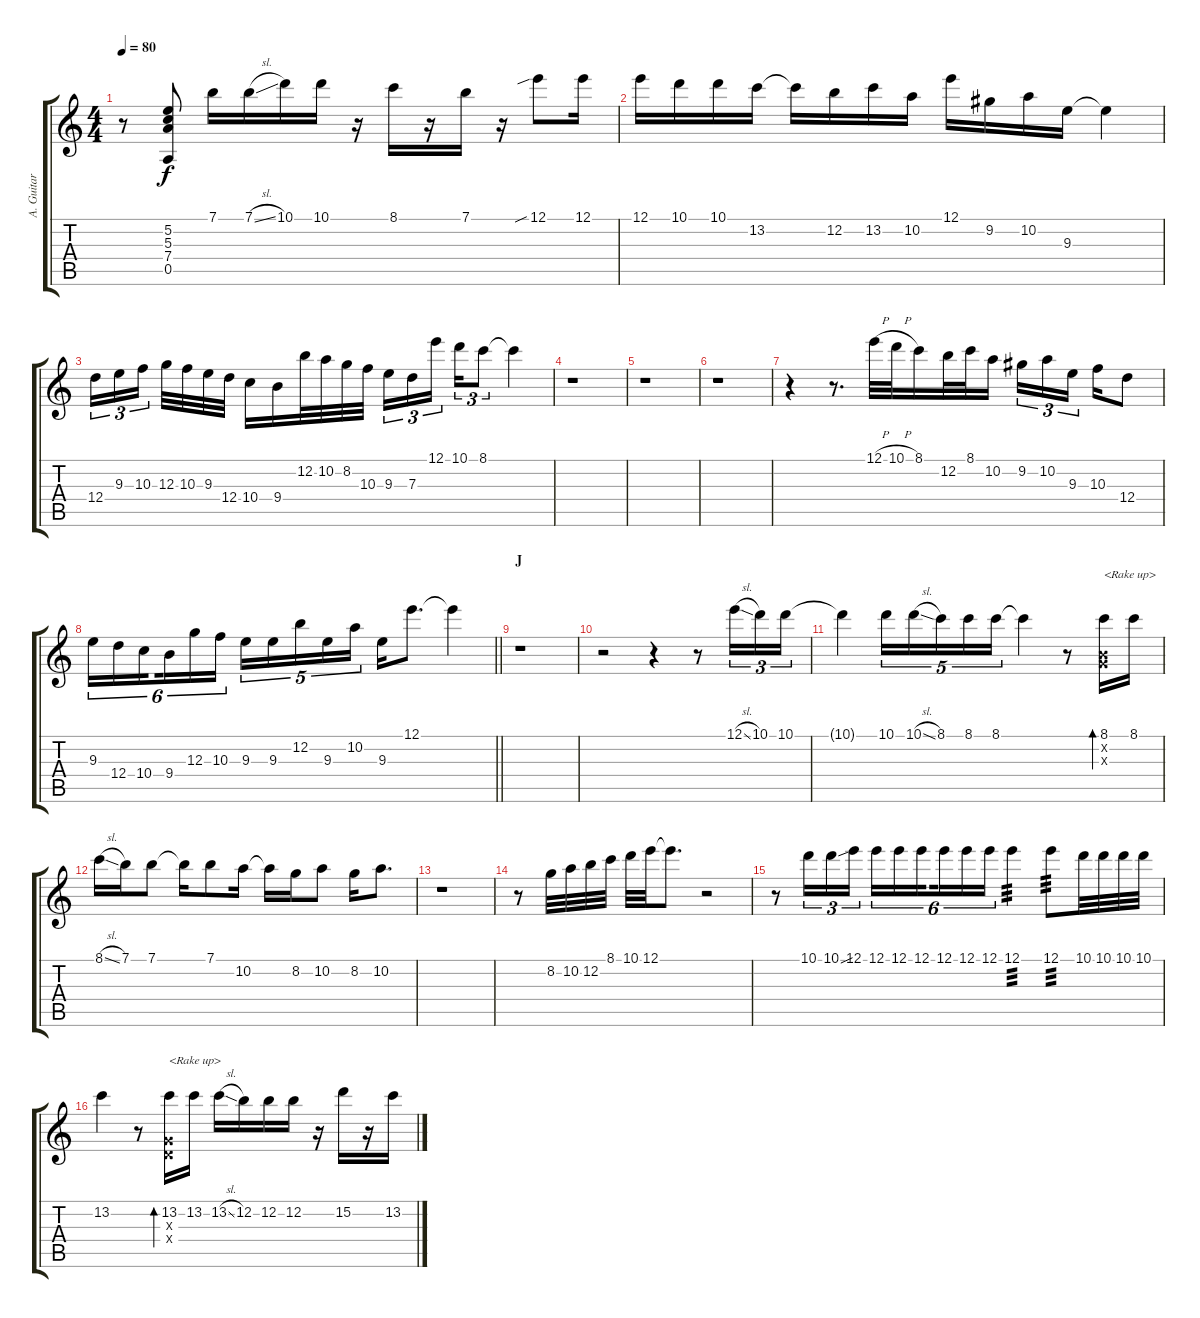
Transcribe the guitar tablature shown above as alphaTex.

\track ("A. Guitar II" "A. Guitar ") {instrument acousticguitarsteel}
\staff {score tabs}
\tuning (E4 B3 G3 D3 A2 E2) {hide}
\ts (4 4)
\tempo 80
\clef g2
\ks c
r.8{dy f} (5.2 5.3 7.4 0.5).8 7.1.16 7.1{sl}.16 10.1.16 10.1.16 r.16 8.1.16 r.16 7.1.16 r.16 12.1{sib}.8 12.1.16 |
12.1.16 10.1.16 10.1.16 13.2.16 13.2{t}.16 12.2.16 13.2.16 10.2.16 12.1.16 9.2.16 10.2.16 9.3.16 9.3{t}.4 |
12.4.16{tu (3 2)} 9.3.16{tu (3 2)} 10.3.16{tu (3 2) beam splitsecondary} 12.3.32 10.3.32 9.3.32 12.4.32 10.4.16 9.4.16 12.2.32 10.2.32 8.2.32 10.3.32 9.3.16{tu (3 2)} 7.3.16{tu (3 2)} 12.1.16{tu (3 2) beam splitsecondary} 10.1.16{tu (3 2)} 8.1.8{tu (3 2)} 8.1{t}.4 |
r.1 |
r.1 |
r.1 |
r.4 r.8{d} 12.1{h}.32 10.1{h}.32{beam merge} 8.1.16 12.2.32 8.1.32 10.2.16{beam splitsecondary} 9.2.16{tu (3 2)} 10.2.16{tu (3 2) beam merge} 9.3.16{tu (3 2) beam splitsecondary} 10.3.16 12.4.8 |
\barLineRight lightlight
9.3.16{tu (6 4)} 12.4.16{tu (6 4)} 10.4.16{tu (6 4) beam splitsecondary} 9.4.16{tu (6 4)} 12.3.16{tu (6 4)} 10.3.16{tu (6 4)} 9.3.16{tu (5 4)} 9.3.16{tu (5 4)} 12.2.16{tu (5 4)} 9.3.16{tu (5 4)} 10.2.16{tu (5 4)} 9.3.16 12.1.8{d} 12.1{t}.4 |
\section ("" "J")
r.1 |
r.2 r.4 r.8 12.1{sl}.16{tu (3 2)} 10.1.16{tu (3 2)} 10.1.16{tu (3 2)} |
10.1{t}.4 10.1.16{tu (5 4)} 10.1{sl}.16{tu (5 4)} 8.1.16{tu (5 4)} 8.1.16{tu (5 4)} 8.1.16{tu (5 4)} 8.1{t}.4 r.8 (8.1 0.2{x} 0.3{x}).16{bd 120 txt "<Rake up>"} 8.1.16 |
8.1{sl}.16 7.1.16 7.1.8 7.1{t}.16 7.1.8 10.2.16 10.2{t}.16 8.2.16 10.2.8 8.2.16 10.2.8{d} |
r.1 |
r.8 8.2.32 10.2.32 12.2.32 8.1.32 10.1.32 12.1.32 12.1{t}.8{d} r.2 |
r.8 10.1.16{tu (3 2)} 10.1{sou}.16{tu (3 2)} 12.1.16{tu (3 2)} 12.1.16{tu (6 4)} 12.1.16{tu (6 4)} 12.1.16{tu (6 4) beam splitsecondary} 12.1.16{tu (6 4)} 12.1.16{tu (6 4)} 12.1.16{tu (6 4)} 12.1.4{tp 3} 12.1.8{tp 3} 10.1.32 10.1.32 10.1.32 10.1.32 |
13.2.4 r.8 (13.2 0.3{x} 0.4{x}).16{bd 120 txt "<Rake up>"} 13.2.16 13.2{sl}.16 12.2.16 12.2.16 12.2.16 r.16 15.2.16 r.16 13.2.16
